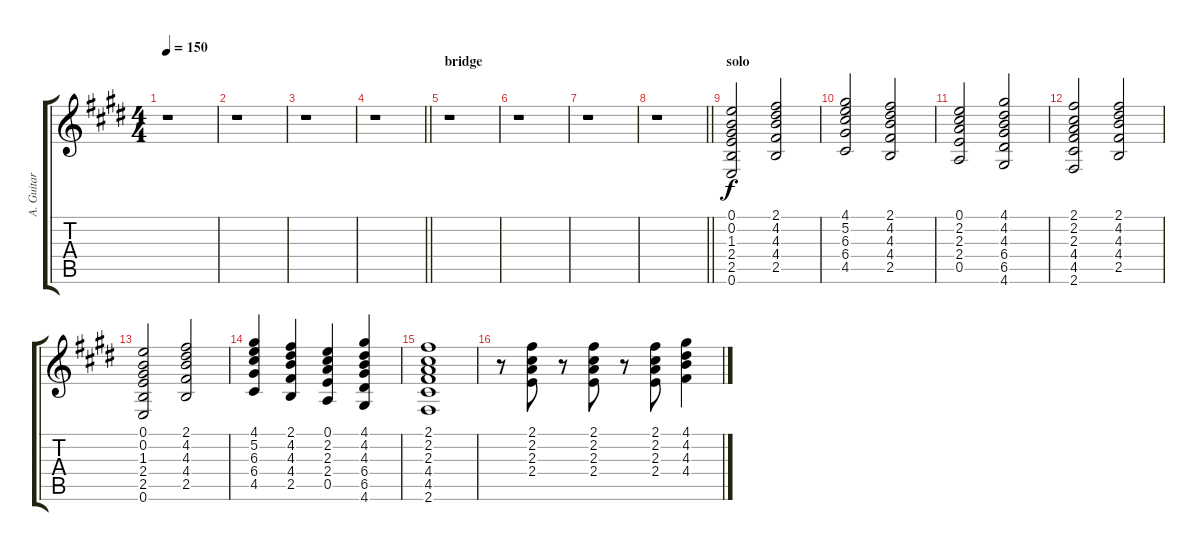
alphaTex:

\track ("A. Guitar" "A. Guitar") {instrument acousticguitarsteel}
\staff {score tabs}
\tuning (E4 B3 G3 D3 A2 E2) {hide}
\ts (4 4)
\tempo 150
\clef g2
\ks e
r.1{dy f} |
r.1 |
r.1 |
\barLineRight lightlight
r.1 |
\section ("" "bridge")
r.1 |
r.1 |
r.1 |
\barLineRight lightlight
r.1 |
\section ("" "solo")
(0.1 0.2 1.3 2.4 2.5 0.6).2 (2.1 4.2 4.3 4.4 2.5).2 |
(4.1 5.2 6.3 6.4 4.5).2 (2.1 4.2 4.3 4.4 2.5).2 |
(0.1 2.2 2.3 2.4 0.5).2 (4.1 4.2 4.3 6.4 6.5 4.6).2 |
(2.1 2.2 2.3 4.4 4.5 2.6).2 (2.1 4.2 4.3 4.4 2.5).2 |
(0.1 0.2 1.3 2.4 2.5 0.6).2 (2.1 4.2 4.3 4.4 2.5).2 |
(4.1 5.2 6.3 6.4 4.5).4 (2.1 4.2 4.3 4.4 2.5).4 (0.1 2.2 2.3 2.4 0.5).4 (4.1 4.2 4.3 6.4 6.5 4.6).4 |
(2.1 2.2 2.3 4.4 4.5 2.6).1 |
r.8 (2.1 2.2 2.3 2.4).8 r.8 (2.1 2.2 2.3 2.4).8 r.8 (2.1 2.2 2.3 2.4).8 (4.1 4.2 4.3 4.4).4
